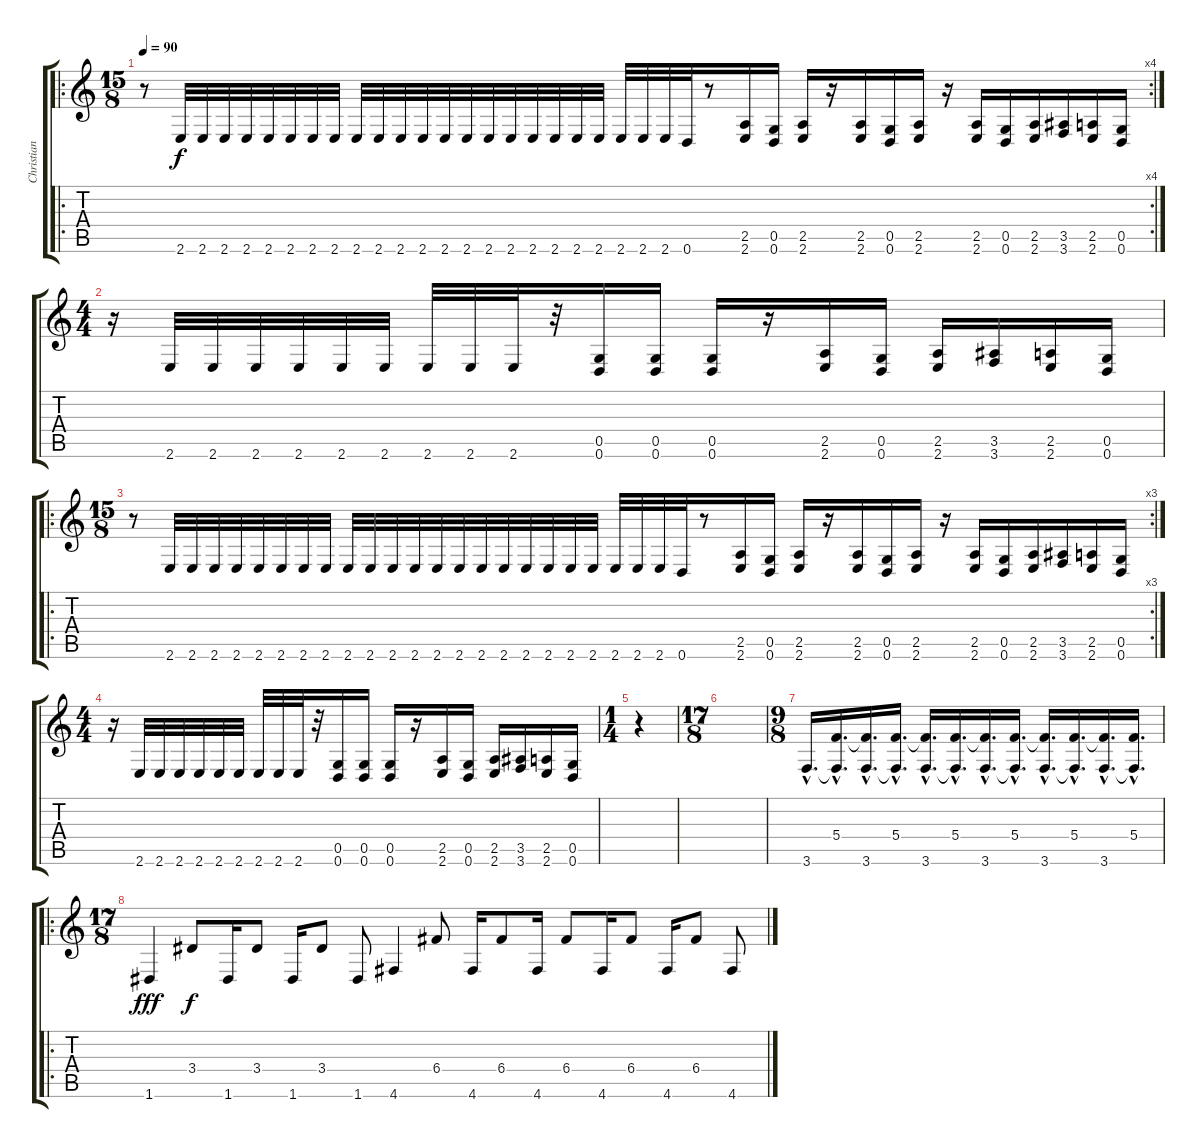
\track ("Christian" "Christian") {instrument electricguitarclean}
\staff {score tabs}
\tuning (D4 A3 F3 C3 G2 D2) {hide}
\ro
\rc 4
\ts (15 8)
\tempo 90
\clef g2
\ks c
r.8{dy f} 2.6.32 2.6.32 2.6.32 2.6.32 2.6.32 2.6.32 2.6.32 2.6.32 2.6.32 2.6.32 2.6.32 2.6.32 2.6.32 2.6.32 2.6.32 2.6.32 2.6.32 2.6.32 2.6.32 2.6.32 2.6.32 2.6.32 2.6.32 0.6.32 r.8 (2.5 2.6).16 (0.5 0.6).16 (2.5 2.6).16 r.16 (2.5 2.6).16 (0.5 0.6).16 (2.5 2.6).16 r.16 (2.5 2.6).16 (0.5 0.6).16 (2.5 2.6).16 (3.5 3.6).16 (2.5 2.6).16 (0.5 0.6).16 |
\ts (4 4)
r.16 2.6.32 2.6.32 2.6.32 2.6.32 2.6.32 2.6.32 2.6.32 2.6.32 2.6.32 r.32 (0.5 0.6).16 (0.5 0.6).16 (0.5 0.6).16 r.16 (2.5 2.6).16 (0.5 0.6).16 (2.5 2.6).16 (3.5 3.6).16 (2.5 2.6).16 (0.5 0.6).16 |
\ro
\rc 3
\ts (15 8)
r.8 2.6.32 2.6.32 2.6.32 2.6.32 2.6.32 2.6.32 2.6.32 2.6.32 2.6.32 2.6.32 2.6.32 2.6.32 2.6.32 2.6.32 2.6.32 2.6.32 2.6.32 2.6.32 2.6.32 2.6.32 2.6.32 2.6.32 2.6.32 0.6.32 r.8 (2.5 2.6).16 (0.5 0.6).16 (2.5 2.6).16 r.16 (2.5 2.6).16 (0.5 0.6).16 (2.5 2.6).16 r.16 (2.5 2.6).16 (0.5 0.6).16 (2.5 2.6).16 (3.5 3.6).16 (2.5 2.6).16 (0.5 0.6).16 |
\ts (4 4)
r.16 2.6.32 2.6.32 2.6.32 2.6.32 2.6.32 2.6.32 2.6.32 2.6.32 2.6.32 r.32 (0.5 0.6).16 (0.5 0.6).16 (0.5 0.6).16 r.16 (2.5 2.6).16 (0.5 0.6).16 (2.5 2.6).16 (3.5 3.6).16 (2.5 2.6).16 (0.5 0.6).16 |
\ts (1 4)
r.4 |
\ts (17 8)
|
\ts (9 8)
3.6{hac}.16{d volume 8 instrument electricguitarclean} (5.4{hac} 3.6{hac t}).16{d} (5.4{hac t} 3.6{hac}).16{d} (5.4{hac} 3.6{hac t}).16{d} (5.4{hac t} 3.6{hac}).16{d} (5.4{hac} 3.6{hac t}).16{d} (5.4{hac t} 3.6{hac}).16{d} (5.4{hac} 3.6{hac t}).16{d} (5.4{hac t} 3.6{hac}).16{d} (5.4{hac} 3.6{hac t}).16{d} (5.4{hac t} 3.6{hac}).16{d} (5.4{hac} 3.6{hac t}).16{d} |
\ro
\ts (17 8)
1.6.4{dy fff} 3.4.8{dy f} 1.6.16 3.4.8 1.6.16 3.4.8 1.6.8 4.6.4 6.4.8 4.6.16 6.4.8 4.6.16 6.4.8 4.6.16 6.4.8 4.6.16 6.4.8 4.6.8
